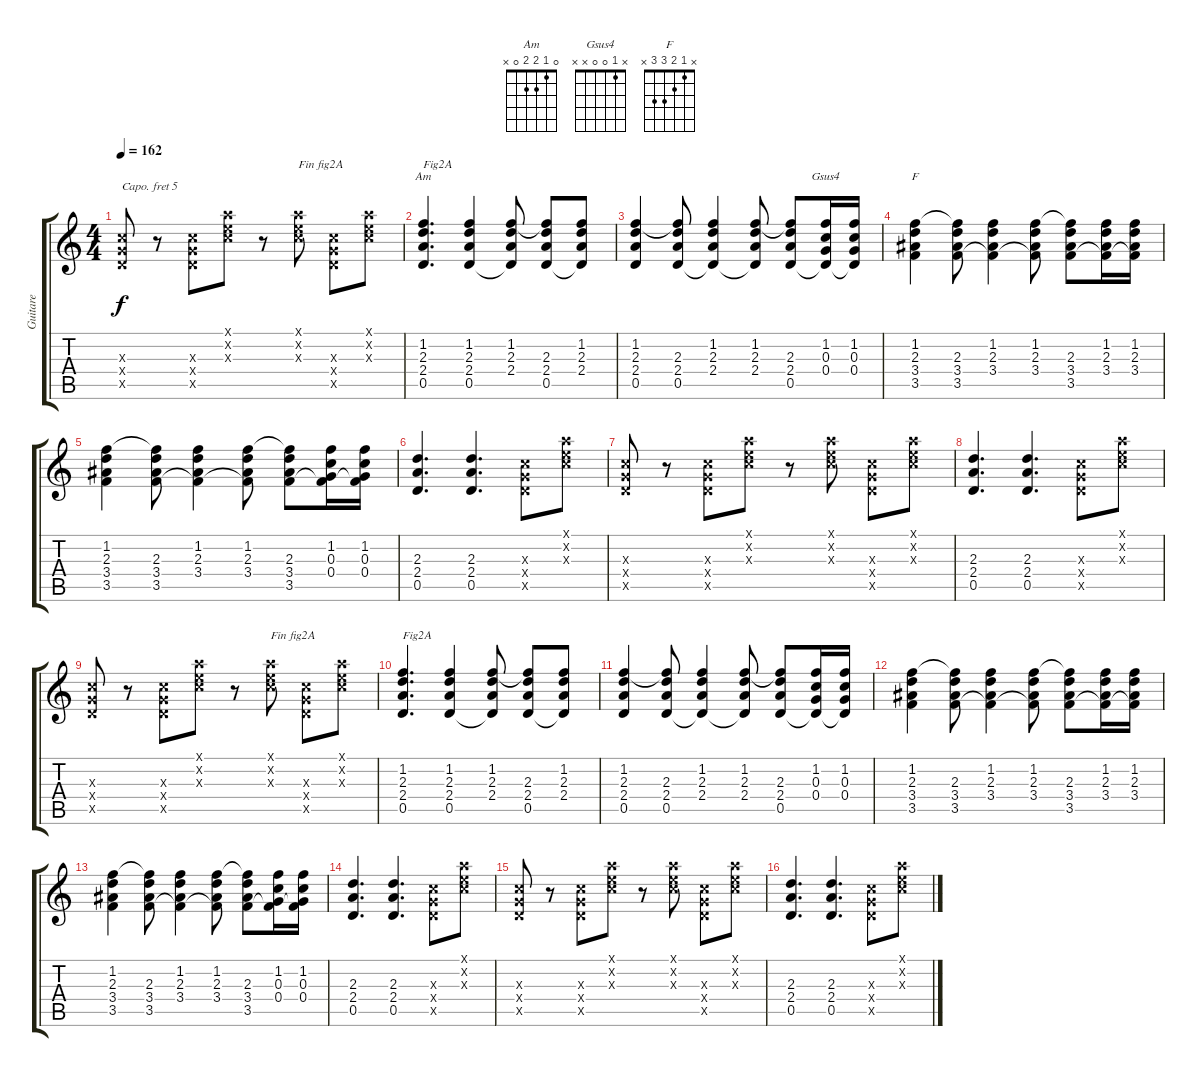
\track ("Guitare" "Guitare") {instrument acousticguitarsteel}
\staff {score tabs}
\capo 5
\tuning (E4 B3 G3 D3 A2 E2) {hide}
\chord ("Am" 0 1 2 2 0 x)
\chord ("Gsus4" x 1 0 0 x x)
\chord ("F" x 1 2 3 3 x)
\ts (4 4)
\tempo 162
\clef g2
\ks c
(0.3{x} 0.4{x} 0.5{x}).8{dy f} r.8 (0.3{x} 0.4{x} 0.5{x}).8 (0.1{x} 0.2{x} 0.3{x}).8 r.8 (0.1{x} 0.2{x} 0.3{x}).8{txt "Fin fig2A"} (0.3{x} 0.4{x} 0.5{x}).8 (0.1{x} 0.2{x} 0.3{x}).8 |
(1.2 2.3 2.4 0.5).4{d ch "Am" txt "Fig2A"} (1.2 2.3 2.4 0.5).4 (1.2 2.3 2.4 0.5{t}).8 (1.2{t} 2.3 2.4 0.5).8 (1.2 2.3 2.4 0.5{t}).8 |
(1.2 2.3 2.4 0.5).4 (1.2{t} 2.3 2.4 0.5).8 (1.2 2.3 2.4 0.5{t}).4 (1.2 2.3 2.4 0.5{t}).8 (1.2{t} 2.3 2.4 0.5).8 (1.2 0.3 0.4 0.5{t}).16{ch "Gsus4"} (1.2 0.3 0.4 0.5{t}).16 |
(1.2 2.3 3.4 3.5).4{ch "F"} (1.2{t} 2.3 3.4 3.5).8 (1.2 2.3 3.4 3.5{t}).4 (1.2 2.3 3.4 3.5{t}).8 (1.2{t} 2.3 3.4 3.5).8 (1.2 2.3 3.4 3.5{t}).16 (1.2 2.3 3.4 3.5{t}).16 |
(1.2 2.3 3.4 3.5).4 (1.2{t} 2.3 3.4 3.5).8 (1.2 2.3 3.4 3.5{t}).4 (1.2 2.3 3.4 3.5{t}).8 (1.2{t} 2.3 3.4 3.5).8 (1.2 0.3 0.4 3.5{t}).16 (1.2 0.3 0.4 3.5{t}).16 |
(2.3 2.4 0.5).4{d} (2.3 2.4 0.5).4{d} (0.3{x} 0.4{x} 0.5{x}).8 (0.1{x} 0.2{x} 0.3{x}).8 |
(0.3{x} 0.4{x} 0.5{x}).8 r.8 (0.3{x} 0.4{x} 0.5{x}).8 (0.1{x} 0.2{x} 0.3{x}).8 r.8 (0.1{x} 0.2{x} 0.3{x}).8 (0.3{x} 0.4{x} 0.5{x}).8 (0.1{x} 0.2{x} 0.3{x}).8 |
(2.3 2.4 0.5).4{d} (2.3 2.4 0.5).4{d} (0.3{x} 0.4{x} 0.5{x}).8 (0.1{x} 0.2{x} 0.3{x}).8 |
(0.3{x} 0.4{x} 0.5{x}).8 r.8 (0.3{x} 0.4{x} 0.5{x}).8 (0.1{x} 0.2{x} 0.3{x}).8 r.8 (0.1{x} 0.2{x} 0.3{x}).8{txt "Fin fig2A"} (0.3{x} 0.4{x} 0.5{x}).8 (0.1{x} 0.2{x} 0.3{x}).8 |
(1.2 2.3 2.4 0.5).4{d txt "Fig2A"} (1.2 2.3 2.4 0.5).4 (1.2 2.3 2.4 0.5{t}).8 (1.2{t} 2.3 2.4 0.5).8 (1.2 2.3 2.4 0.5{t}).8 |
(1.2 2.3 2.4 0.5).4 (1.2{t} 2.3 2.4 0.5).8 (1.2 2.3 2.4 0.5{t}).4 (1.2 2.3 2.4 0.5{t}).8 (1.2{t} 2.3 2.4 0.5).8 (1.2 0.3 0.4 0.5{t}).16 (1.2 0.3 0.4 0.5{t}).16 |
(1.2 2.3 3.4 3.5).4 (1.2{t} 2.3 3.4 3.5).8 (1.2 2.3 3.4 3.5{t}).4 (1.2 2.3 3.4 3.5{t}).8 (1.2{t} 2.3 3.4 3.5).8 (1.2 2.3 3.4 3.5{t}).16 (1.2 2.3 3.4 3.5{t}).16 |
(1.2 2.3 3.4 3.5).4 (1.2{t} 2.3 3.4 3.5).8 (1.2 2.3 3.4 3.5{t}).4 (1.2 2.3 3.4 3.5{t}).8 (1.2{t} 2.3 3.4 3.5).8 (1.2 0.3 0.4 3.5{t}).16 (1.2 0.3 0.4 3.5{t}).16 |
(2.3 2.4 0.5).4{d} (2.3 2.4 0.5).4{d} (0.3{x} 0.4{x} 0.5{x}).8 (0.1{x} 0.2{x} 0.3{x}).8 |
(0.3{x} 0.4{x} 0.5{x}).8 r.8 (0.3{x} 0.4{x} 0.5{x}).8 (0.1{x} 0.2{x} 0.3{x}).8 r.8 (0.1{x} 0.2{x} 0.3{x}).8 (0.3{x} 0.4{x} 0.5{x}).8 (0.1{x} 0.2{x} 0.3{x}).8 |
(2.3 2.4 0.5).4{d} (2.3 2.4 0.5).4{d} (0.3{x} 0.4{x} 0.5{x}).8 (0.1{x} 0.2{x} 0.3{x}).8
